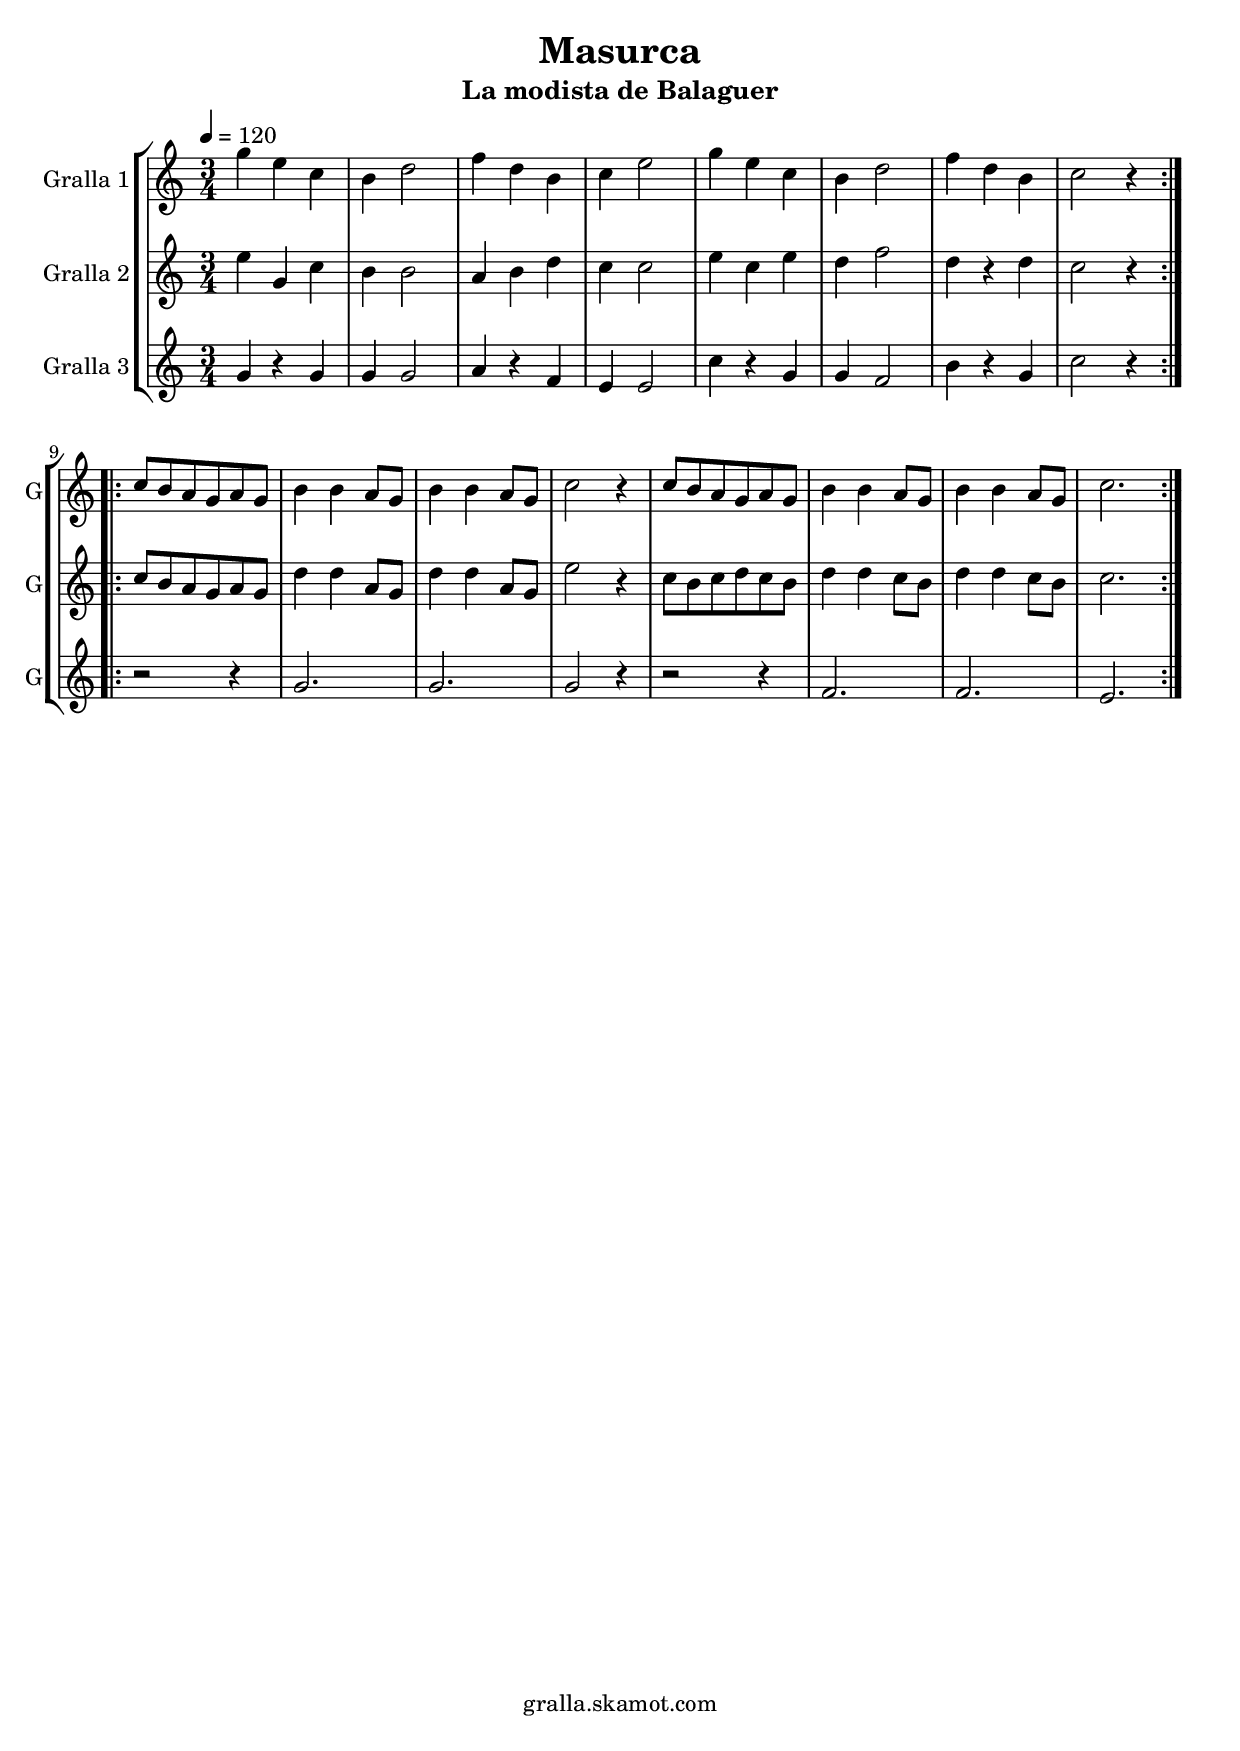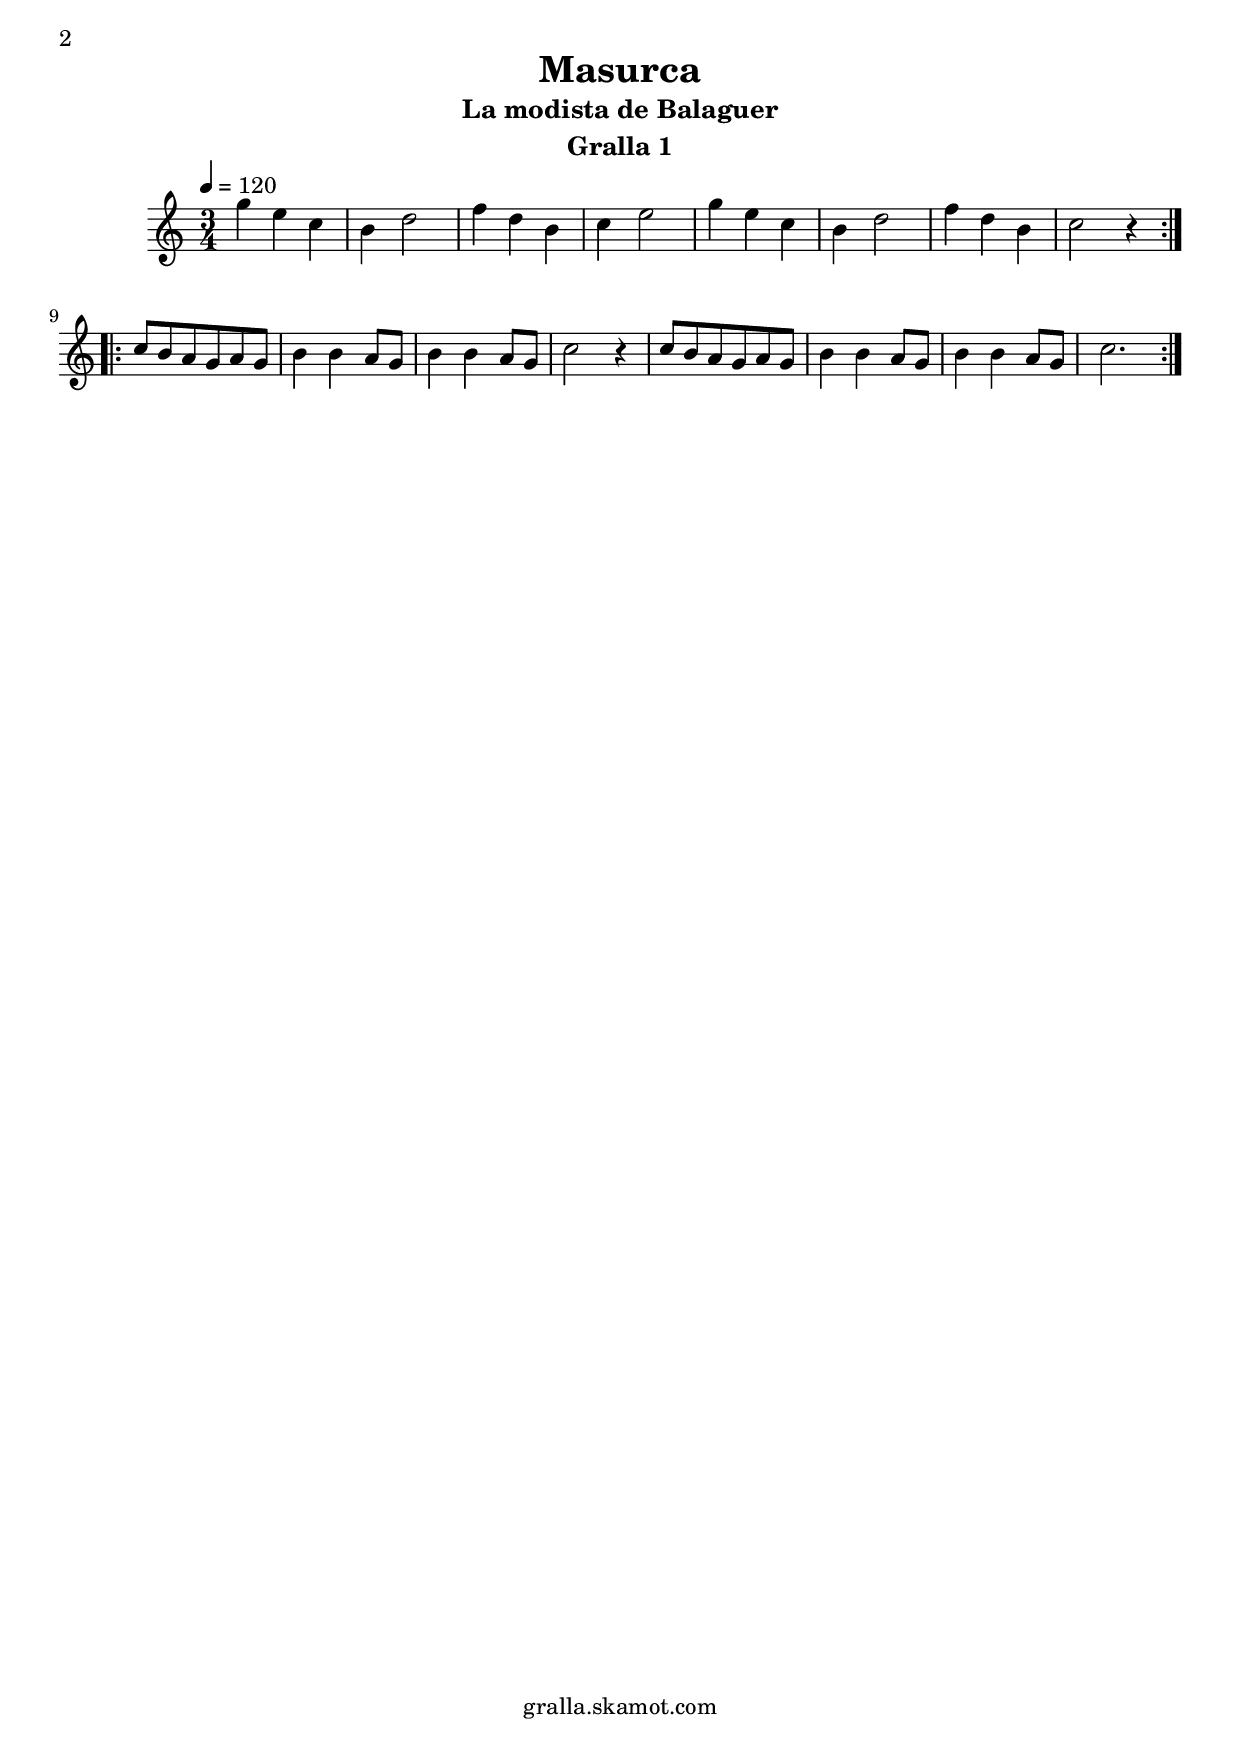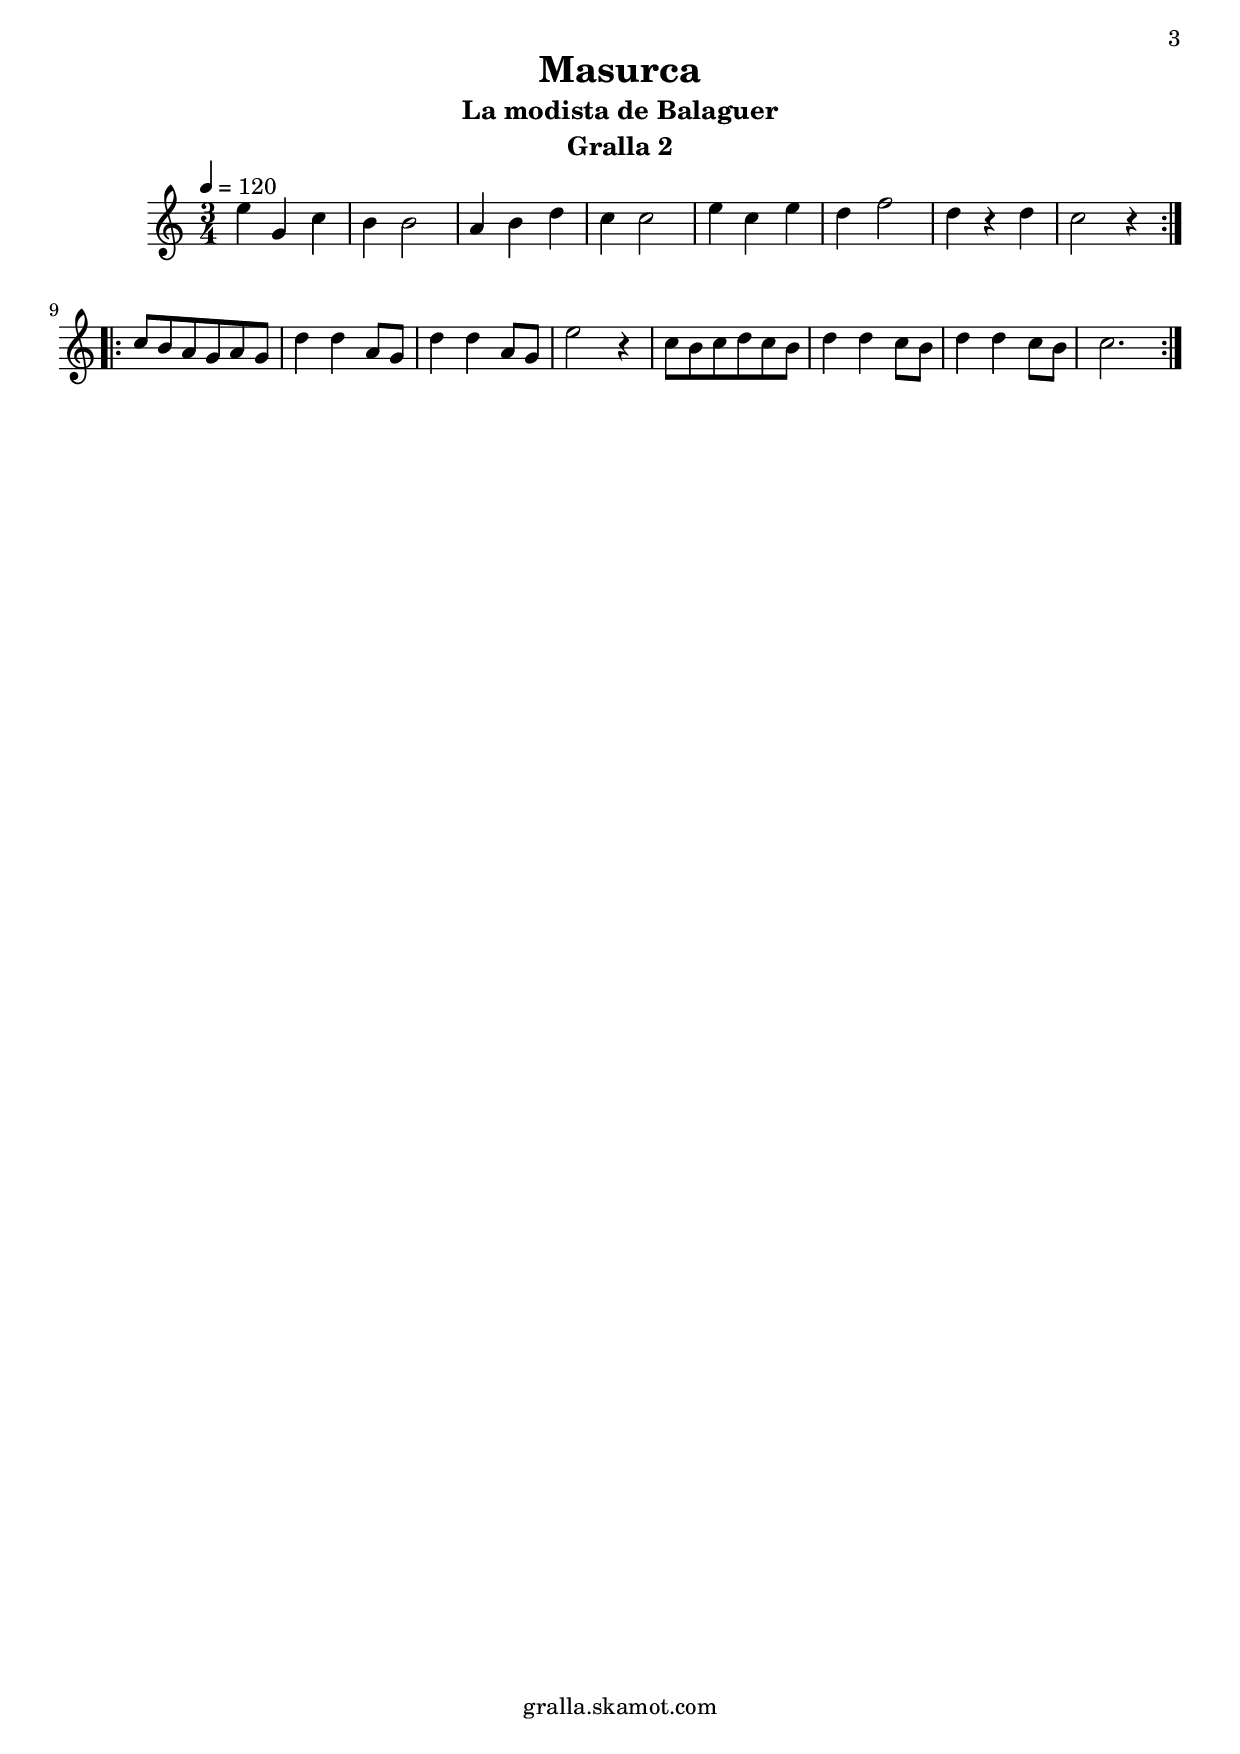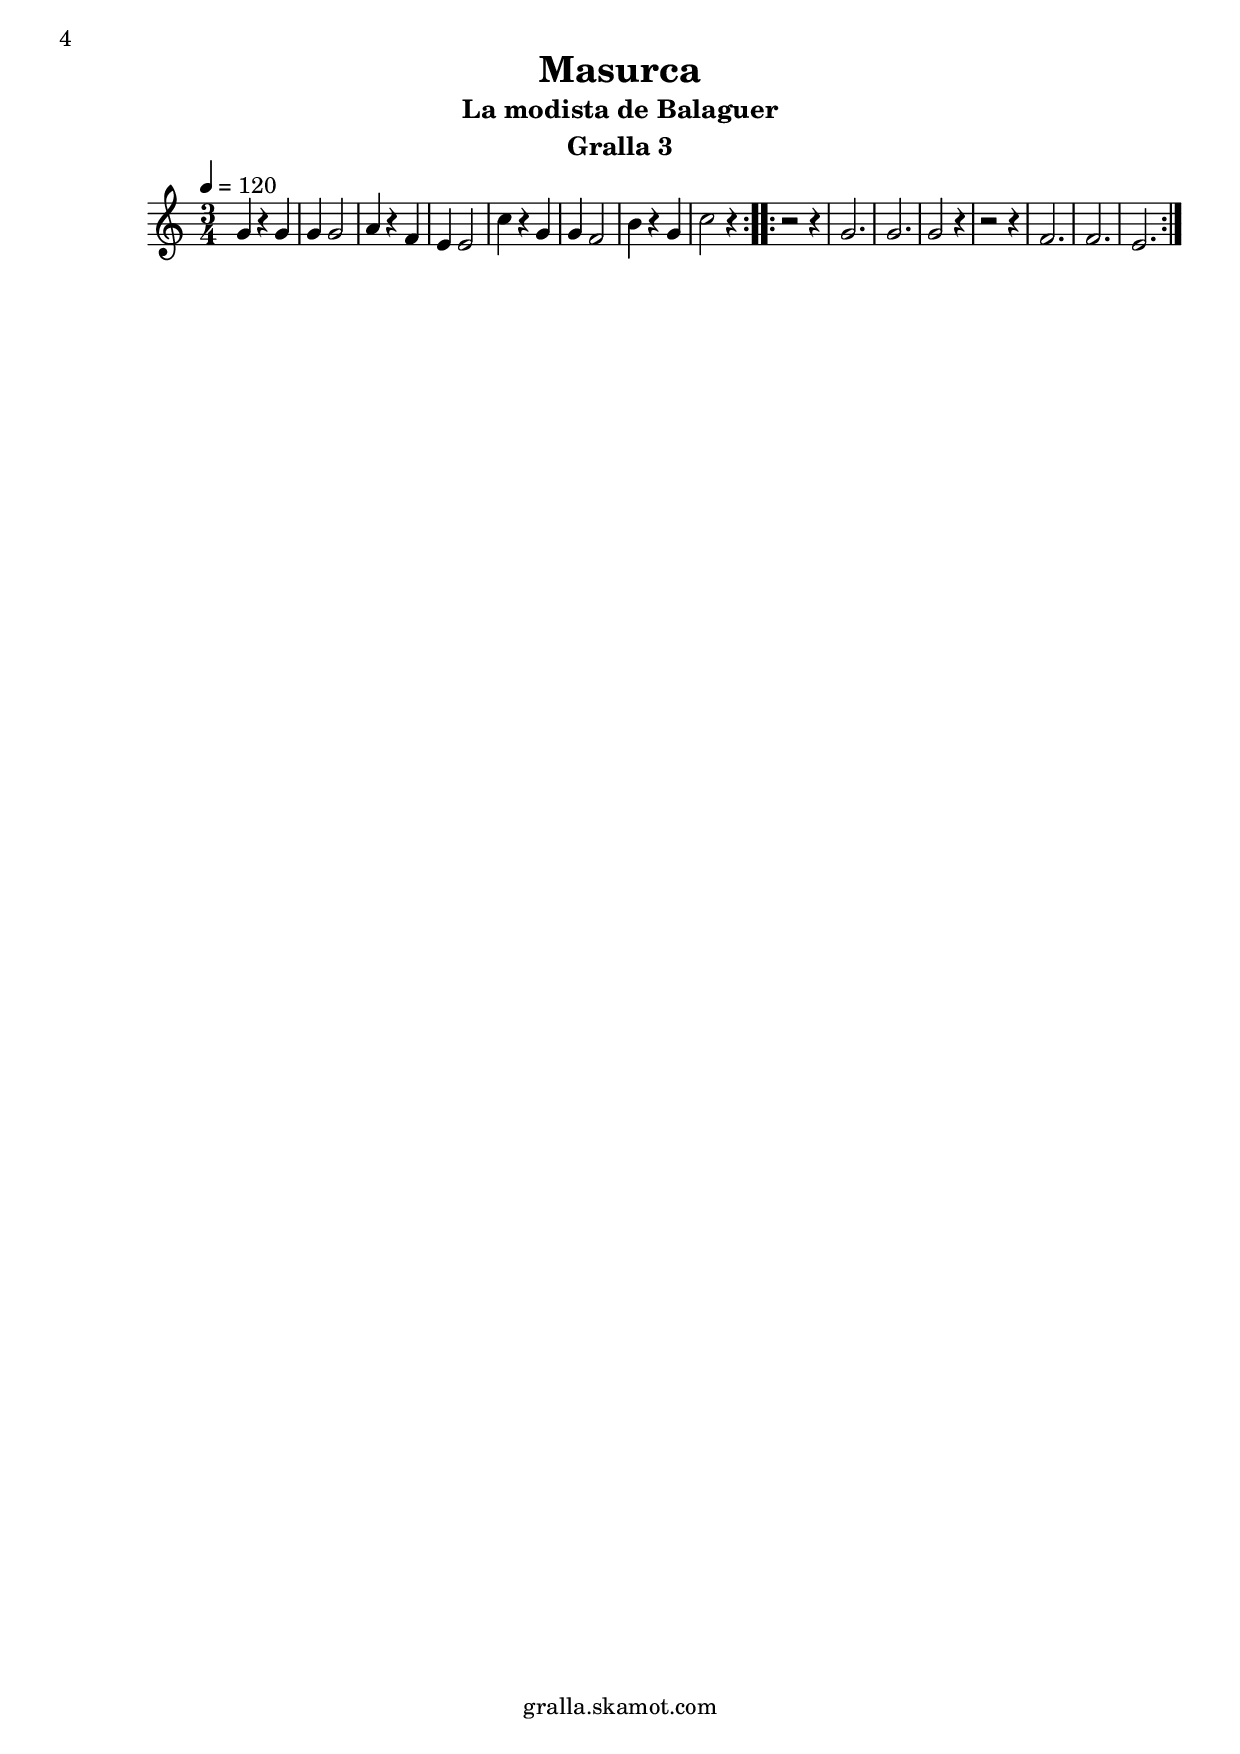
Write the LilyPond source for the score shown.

\version "2.16.2"

\header {
  dedication=""
  title="Masurca"
  subtitle="La modista de Balaguer"
  subsubtitle=""
  poet=""
  meter=""
  piece=""
  composer=""
  arranger=""
  opus=""
  instrument=""
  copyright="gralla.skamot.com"
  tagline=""
}

liniaroAa =
\relative g''
{
  \tempo 4=120
  \clef treble
  \key c \major
  \time 3/4
  \repeat volta 2 { g4 e c  |
  b4 d2  |
  f4 d b  |
  c4 e2  |
  %05
  g4 e c  |
  b4 d2  |
  f4 d b  |
  c2 r4  | }
  \repeat volta 2 { c8 b a g a g  |
  %10
  b4 b a8 g  |
  b4 b a8 g  |
  c2 r4  |
  c8 b a g a g  |
  b4 b a8 g  |
  %15
  b4 b a8 g  |
  c2.  | }
}

liniaroAb =
\relative e''
{
  \tempo 4=120
  \clef treble
  \key c \major
  \time 3/4
  \repeat volta 2 { e4 g, c  |
  b4 b2  |
  a4 b d  |
  c4 c2  |
  %05
  e4 c e  |
  d4 f2  |
  d4 r d  |
  c2 r4  | }
  \repeat volta 2 { c8 b a g a g  |
  %10
  d'4 d a8 g  |
  d'4 d a8 g  |
  e'2 r4  |
  c8 b c d c b  |
  d4 d c8 b  |
  %15
  d4 d c8 b  |
  c2.  | }
}

liniaroAc =
\relative g'
{
  \tempo 4=120
  \clef treble
  \key c \major
  \time 3/4
  \repeat volta 2 { g4 r g  |
  g4 g2  |
  a4 r f  |
  e4 e2  |
  %05
  c'4 r g  |
  g4 f2  |
  b4 r g  |
  c2 r4  | }
  \repeat volta 2 { r2 r4  |
  %10
  g2.  |
  g2.  |
  g2 r4  |
  r2 r4  |
  f2.  |
  %15
  f2.  |
  e2.  | }
}

\bookpart {
  \score {
    \new StaffGroup {
      \override Score.RehearsalMark #'self-alignment-X = #LEFT
      <<
        \new Staff \with {instrumentName = #"Gralla 1" shortInstrumentName = #"G"} \liniaroAa
        \new Staff \with {instrumentName = #"Gralla 2" shortInstrumentName = #"G"} \liniaroAb
        \new Staff \with {instrumentName = #"Gralla 3" shortInstrumentName = #"G"} \liniaroAc
      >>
    }
    \layout {}
  }
  \score { \unfoldRepeats
    \new StaffGroup {
      \override Score.RehearsalMark #'self-alignment-X = #LEFT
      <<
        \new Staff \with {instrumentName = #"Gralla 1" shortInstrumentName = #"G"} \liniaroAa
        \new Staff \with {instrumentName = #"Gralla 2" shortInstrumentName = #"G"} \liniaroAb
        \new Staff \with {instrumentName = #"Gralla 3" shortInstrumentName = #"G"} \liniaroAc
      >>
    }
    \midi {
      \set Staff.midiInstrument = "oboe"
      \set DrumStaff.midiInstrument = "drums"
    }
  }
}

\bookpart {
  \header {instrument="Gralla 1"}
  \score {
    \new StaffGroup {
      \override Score.RehearsalMark #'self-alignment-X = #LEFT
      <<
        \new Staff \liniaroAa
      >>
    }
    \layout {}
  }
  \score { \unfoldRepeats
    \new StaffGroup {
      \override Score.RehearsalMark #'self-alignment-X = #LEFT
      <<
        \new Staff \liniaroAa
      >>
    }
    \midi {
      \set Staff.midiInstrument = "oboe"
      \set DrumStaff.midiInstrument = "drums"
    }
  }
}

\bookpart {
  \header {instrument="Gralla 2"}
  \score {
    \new StaffGroup {
      \override Score.RehearsalMark #'self-alignment-X = #LEFT
      <<
        \new Staff \liniaroAb
      >>
    }
    \layout {}
  }
  \score { \unfoldRepeats
    \new StaffGroup {
      \override Score.RehearsalMark #'self-alignment-X = #LEFT
      <<
        \new Staff \liniaroAb
      >>
    }
    \midi {
      \set Staff.midiInstrument = "oboe"
      \set DrumStaff.midiInstrument = "drums"
    }
  }
}

\bookpart {
  \header {instrument="Gralla 3"}
  \score {
    \new StaffGroup {
      \override Score.RehearsalMark #'self-alignment-X = #LEFT
      <<
        \new Staff \liniaroAc
      >>
    }
    \layout {}
  }
  \score { \unfoldRepeats
    \new StaffGroup {
      \override Score.RehearsalMark #'self-alignment-X = #LEFT
      <<
        \new Staff \liniaroAc
      >>
    }
    \midi {
      \set Staff.midiInstrument = "oboe"
      \set DrumStaff.midiInstrument = "drums"
    }
  }
}

